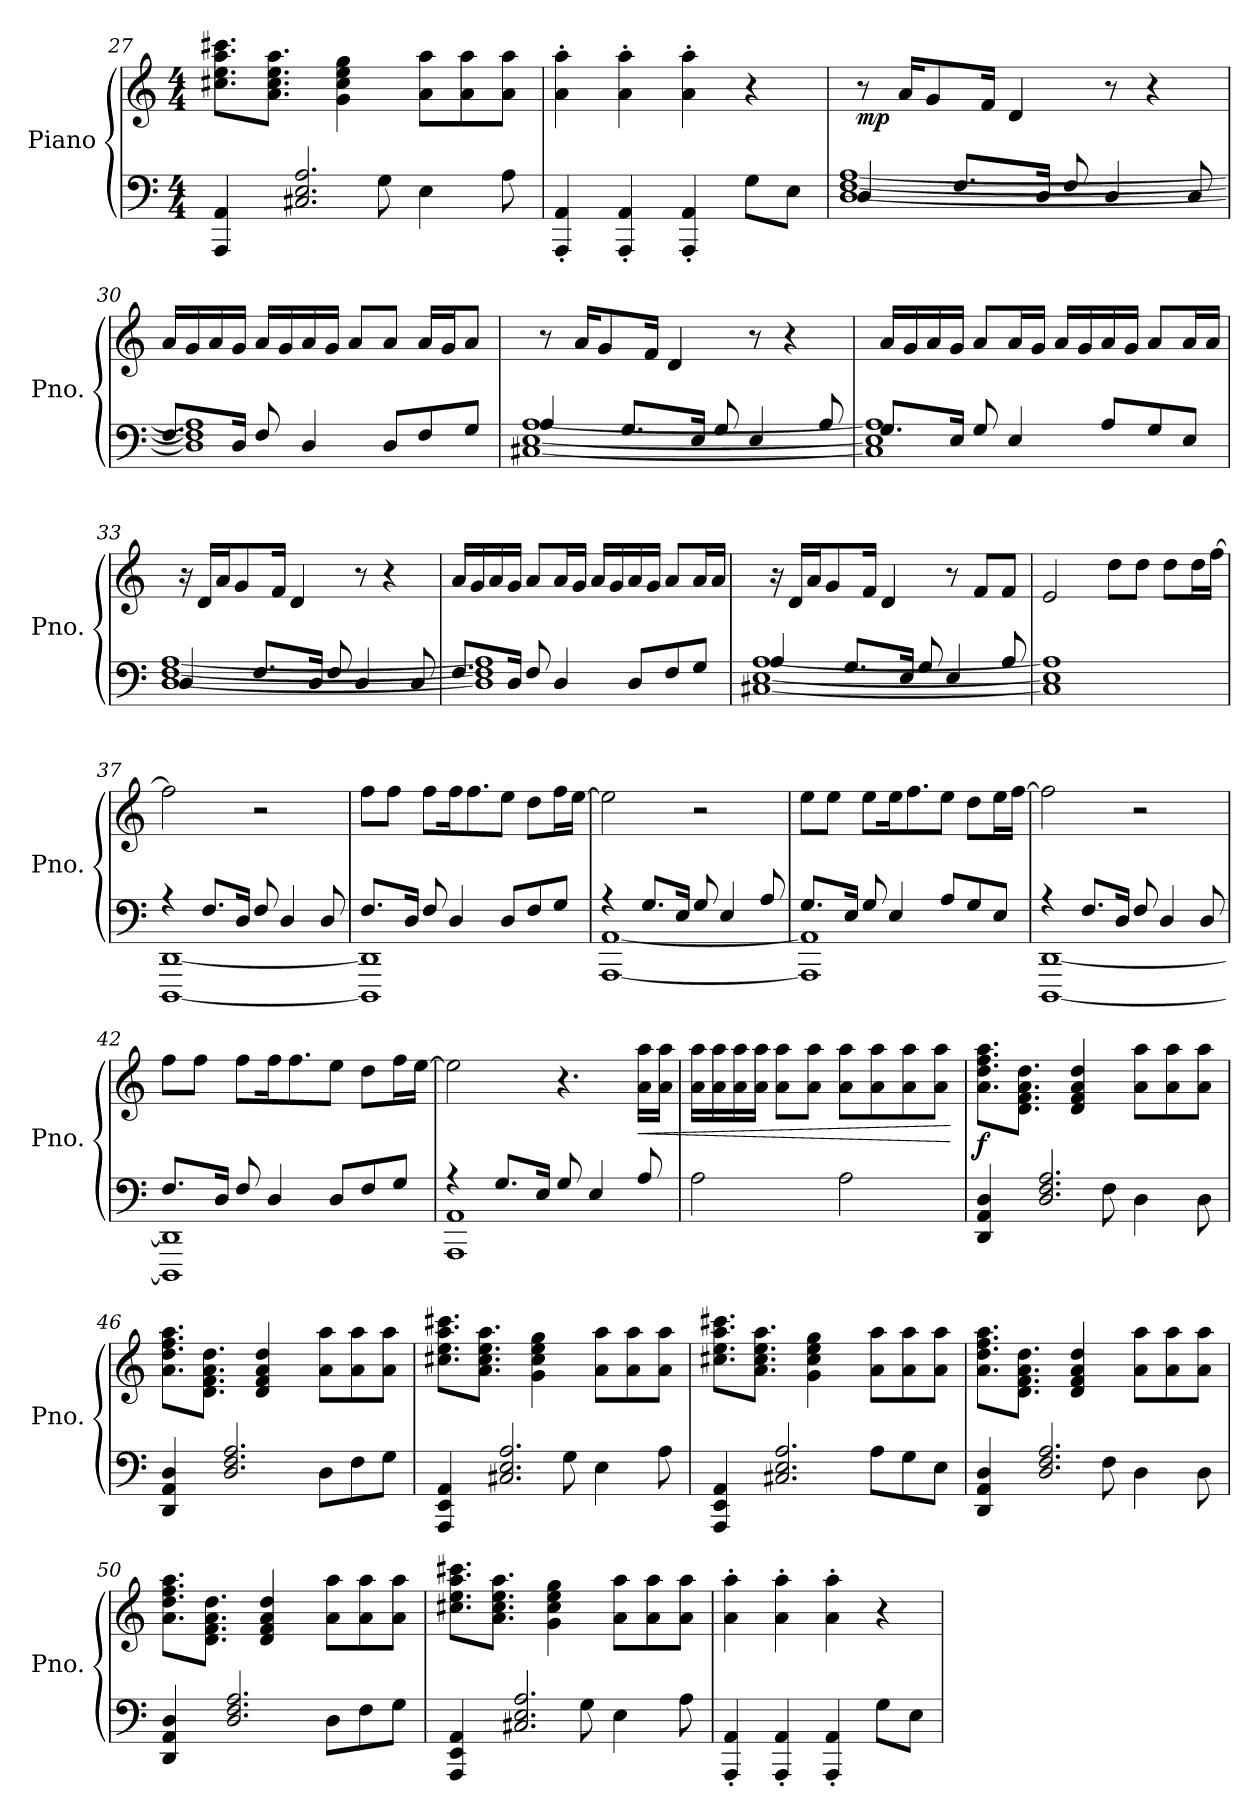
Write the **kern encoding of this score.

**kern	**kern	**dynam
*part1	*part1	*part1
*staff2	*staff1	*staff1/2
*I"Piano	*	*
*I'Pno.	*	*
*clefF4	*clefG2	*
*k[]	*k[]	*
*M4/4	*M4/4	*
=27	=27	=27
*^	*	*
4AAA/ 4AA/	2ryy	8.cc#X\ 8.ee\ 8.aa\ 8.ccc#X\L	.
.	.	8.a\ 8.cc#\ 8.ee\ 8.aa\J	.
2.C#X/ 2.E/ 2.A/	.	.	.
.	.	4g\ 4cc#\ 4ee\ 4gg\	.
.	8G\	.	.
.	4E\	8a\ 8aa\L	.
.	.	8a\ 8aa\	.
.	8A\	8a\ 8aa\J	.
*v	*v	*	*
=28	=28	=28
4AAA/' 4AA/'	4a\' 4aa\'	.
4AAA/' 4AA/'	4a\' 4aa\'	.
4AAA/' 4AA/'	4a\' 4aa\'	.
8G\L	4r	.
8E\J	.	.
=29	=29	=29
*^	*	*
!	!	!	!LO:DY:b
4D/	[1D [1F [1A	8r	mp
.	.	16a/KL	.
.	.	8g/	.
8.F/L	.	.	.
.	.	16f/Jk	.
.	.	4d/	.
16D/Jk	.	.	.
8F/	.	.	.
4D/	.	8r	.
.	.	4r	.
8D/	.	.	.
=30	=30	=30	=30
8.F/L	1D] 1F] 1A]	16a/LL	.
.	.	16g/	.
.	.	16a/	.
16D/Jk	.	16g/JJ	.
8F/	.	16a/LL	.
.	.	16g/	.
4D/	.	16a/	.
.	.	16g/JJ	.
.	.	8a/L	.
8D/L	.	8a/J	.
8F/	.	16a/LL	.
.	.	16g/J	.
8G/J	.	8a/J	.
!!LO:LB:g=z
=31	=31	=31	=31
4A/	[1C#X [1E [1A	8r	.
.	.	16a/KL	.
.	.	8g/	.
8.G/L	.	.	.
.	.	16f/Jk	.
.	.	4d/	.
16E/Jk	.	.	.
8G/	.	.	.
4E/	.	8r	.
.	.	4r	.
8A/	.	.	.
=32	=32	=32	=32
8.G/L	1C#] 1E] 1A]	16a/LL	.
.	.	16g/	.
.	.	16a/	.
16E/Jk	.	16g/JJ	.
8G/	.	8a/L	.
4E/	.	16a/L	.
.	.	16g/JJ	.
.	.	16a/LL	.
.	.	16g/	.
8A/L	.	16a/	.
.	.	16g/JJ	.
8G/	.	8a/L	.
8E/J	.	16a/L	.
.	.	16a/JJ	.
=33	=33	=33	=33
4D/	[1D [1F [1A	16r	.
.	.	16d/LL	.
.	.	16a/J	.
.	.	8g/	.
8.F/L	.	.	.
.	.	16f/Jk	.
.	.	4d/	.
16D/Jk	.	.	.
8F/	.	.	.
4D/	.	8r	.
.	.	4r	.
8D/	.	.	.
!!LO:LB:g=z
=34	=34	=34	=34
8.F/L	1D] 1F] 1A]	16a/LL	.
.	.	16g/	.
.	.	16a/	.
16D/Jk	.	16g/JJ	.
8F/	.	8a/L	.
4D/	.	16a/L	.
.	.	16g/JJ	.
.	.	16a/LL	.
.	.	16g/	.
8D/L	.	16a/	.
.	.	16g/JJ	.
8F/	.	8a/L	.
8G/J	.	16a/L	.
.	.	16a/JJ	.
=35	=35	=35	=35
4A/	[1C#X [1E [1A	16r	.
.	.	16d/LL	.
.	.	16a/J	.
.	.	8g/	.
8.G/L	.	.	.
.	.	16f/Jk	.
.	.	4d/	.
16E/Jk	.	.	.
8G/	.	.	.
4E/	.	8r	.
.	.	8f/L	.
8A/	.	8f/J	.
=36	=36	=36	=36
1ryy	1C#] 1E] 1A]	2e/	.
.	.	8dd\L	.
.	.	8dd\J	.
.	.	8dd\L	.
.	.	16dd\L	.
.	.	[16ff\JJ	.
=37	=37	=37	=37
4r	[1DDD [1DD	2ff\]	.
8.F/L	.	.	.
16D/Jk	.	.	.
8F/	.	2r	.
4D/	.	.	.
8D/	.	.	.
!!LO:LB:g=z
=38	=38	=38	=38
8.F/L	1DDD] 1DD]	8ff\L	.
.	.	8ff\J	.
16D/Jk	.	.	.
8F/	.	8ff\L	.
4D/	.	16ff\K	.
.	.	8.ff\	.
8D/L	.	8ee\J	.
8F/	.	8dd\L	.
8G/J	.	16ff\L	.
.	.	[16ee\JJ	.
=39	=39	=39	=39
4r	[1AAA [1AA	2ee\]	.
8.G/L	.	.	.
16E/Jk	.	.	.
8G/	.	2r	.
4E/	.	.	.
8A/	.	.	.
=40	=40	=40	=40
8.G/L	1AAA] 1AA]	8ee\L	.
.	.	8ee\J	.
16E/Jk	.	.	.
8G/	.	8ee\L	.
4E/	.	16ee\K	.
.	.	8.ff\	.
8A/L	.	8ee\J	.
8G/	.	8dd\L	.
8E/J	.	16ee\L	.
.	.	[16ff\JJ	.
=41	=41	=41	=41
4r	[1DDD [1DD	2ff\]	.
8.F/L	.	.	.
16D/Jk	.	.	.
8F/	.	2r	.
4D/	.	.	.
8D/	.	.	.
!!LO:LB:g=z
=42	=42	=42	=42
8.F/L	1DDD] 1DD]	8ff\L	.
.	.	8ff\J	.
16D/Jk	.	.	.
8F/	.	8ff\L	.
4D/	.	16ff\K	.
.	.	8.ff\	.
8D/L	.	8ee\J	.
8F/	.	8dd\L	.
8G/J	.	16ff\L	.
.	.	[16ee\JJ	.
=43	=43	=43	=43
4r	1AAA 1AA	2ee\]	.
8.G/L	.	.	.
16E/Jk	.	.	.
8G/	.	4.r	.
4E/	.	.	.
!	!	!	!LO:HP:b
8A/	.	16a\ 16aa\LL	<
.	.	16a\ 16aa\JJ	.
*v	*v	*	*
=44	=44	=44
2A\	16a\ 16aa\LL	.
.	16a\ 16aa\	.
.	16a\ 16aa\	.
.	16a\ 16aa\JJ	.
.	8a\ 8aa\L	.
.	8a\ 8aa\J	.
2A\	8a\ 8aa\L	.
.	8a\ 8aa\	.
.	8a\ 8aa\	.
.	8a\ 8aa\J	.
.	.	[
=45	=45	=45
*^	*	*
!	!	!	!LO:DY:b
4DD/ 4AA/ 4D/	2ryy	8.a\ 8.dd\ 8.ff\ 8.aa\L	f
.	.	8.d\ 8.f\ 8.a\ 8.dd\J	.
2.D/ 2.F/ 2.A/	.	.	.
.	.	4d/ 4f/ 4a/ 4dd/	.
.	8F\	.	.
.	4D\	8a\ 8aa\L	.
.	.	8a\ 8aa\	.
.	8D\	8a\ 8aa\J	.
!!LO:PB:g=z
=46	=46	=46	=46
4DD/ 4AA/ 4D/	2ryy	8.a\ 8.dd\ 8.ff\ 8.aa\L	.
.	.	8.d\ 8.f\ 8.a\ 8.dd\J	.
2.D/ 2.F/ 2.A/	.	.	.
.	.	4d/ 4f/ 4a/ 4dd/	.
.	8ryy	.	.
.	8D\L	8a\ 8aa\L	.
.	8F\	8a\ 8aa\	.
.	8G\J	8a\ 8aa\J	.
=47	=47	=47	=47
4AAA/ 4EE/ 4AA/	2ryy	8.cc#X\ 8.ee\ 8.aa\ 8.ccc#X\L	.
.	.	8.a\ 8.cc#\ 8.ee\ 8.aa\J	.
2.C#X/ 2.E/ 2.A/	.	.	.
.	.	4g\ 4cc#\ 4ee\ 4gg\	.
.	8G\	.	.
.	4E\	8a\ 8aa\L	.
.	.	8a\ 8aa\	.
.	8A\	8a\ 8aa\J	.
=48	=48	=48	=48
4AAA/ 4EE/ 4AA/	2ryy	8.cc#X\ 8.ee\ 8.aa\ 8.ccc#X\L	.
.	.	8.a\ 8.cc#\ 8.ee\ 8.aa\J	.
2.C#X/ 2.E/ 2.A/	.	.	.
.	.	4g\ 4cc#\ 4ee\ 4gg\	.
.	8ryy	.	.
.	8A\L	8a\ 8aa\L	.
.	8G\	8a\ 8aa\	.
.	8E\J	8a\ 8aa\J	.
=49	=49	=49	=49
4DD/ 4AA/ 4D/	2ryy	8.a\ 8.dd\ 8.ff\ 8.aa\L	.
.	.	8.d\ 8.f\ 8.a\ 8.dd\J	.
2.D/ 2.F/ 2.A/	.	.	.
.	.	4d/ 4f/ 4a/ 4dd/	.
.	8F\	.	.
.	4D\	8a\ 8aa\L	.
.	.	8a\ 8aa\	.
.	8D\	8a\ 8aa\J	.
=50	=50	=50	=50
4DD/ 4AA/ 4D/	2ryy	8.a\ 8.dd\ 8.ff\ 8.aa\L	.
.	.	8.d\ 8.f\ 8.a\ 8.dd\J	.
2.D/ 2.F/ 2.A/	.	.	.
.	.	4d/ 4f/ 4a/ 4dd/	.
.	8ryy	.	.
.	8D\L	8a\ 8aa\L	.
.	8F\	8a\ 8aa\	.
.	8G\J	8a\ 8aa\J	.
!!LO:LB:g=z
=51	=51	=51	=51
4AAA/ 4EE/ 4AA/	2ryy	8.cc#X\ 8.ee\ 8.aa\ 8.ccc#X\L	.
.	.	8.a\ 8.cc#\ 8.ee\ 8.aa\J	.
2.C#X/ 2.E/ 2.A/	.	.	.
.	.	4g\ 4cc#\ 4ee\ 4gg\	.
.	8G\	.	.
.	4E\	8a\ 8aa\L	.
.	.	8a\ 8aa\	.
.	8A\	8a\ 8aa\J	.
*v	*v	*	*
=52	=52	=52
4AAA/' 4AA/'	4a\' 4aa\'	.
4AAA/' 4AA/'	4a\' 4aa\'	.
4AAA/' 4AA/'	4a\' 4aa\'	.
8G\L	4r	.
8E\J	.	.
=	=	=
*-	*-	*-
